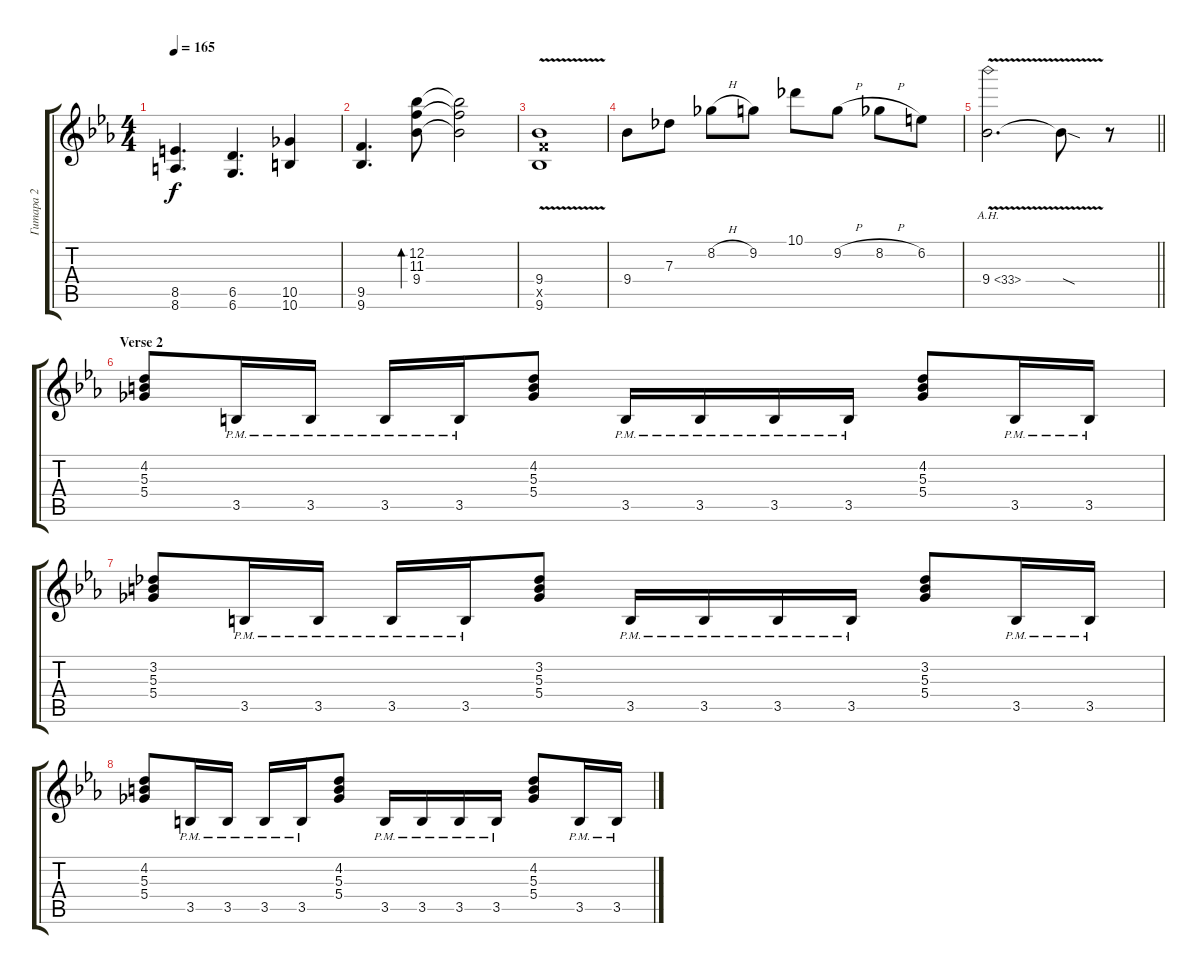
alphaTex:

\track ("Гитара 2" "Гитара 2") {instrument distortionguitar}
\staff {score tabs}
\tuning (Eb4 Bb3 Gb3 Db3 Ab2 Db2) {hide}
\ts (4 4)
\tempo 165
\clef g2
\ks cminor
(8.5 8.6).4{d dy f} (6.5 6.6).4{d} (10.5 10.6).4 |
(9.5 9.6).4{d} (12.2 11.3 9.4).8{bd 240} (12.2{t} 11.3{t} 9.4{t}).2 |
(9.4{v} 9.5{x} 9.6{v}).1 |
9.4.8 7.3.8 8.2{h}.8 9.2.8 10.1.8 9.2{h}.8 8.2{h}.8 6.2.8 |
\barLineRight lightlight
9.4{ah 24 v}.2{d} 9.4{sod t}.8 r.8 |
\section ("" "Verse 2")
(4.2 5.3 5.4).8 3.5{pm}.16 3.5{pm}.16 3.5{pm}.16 3.5{pm}.16 (4.2 5.3 5.4).8 3.5{pm}.16 3.5{pm}.16 3.5{pm}.16 3.5{pm}.16 (4.2 5.3 5.4).8 3.5{pm}.16 3.5{pm}.16 |
(3.2 5.3 5.4).8 3.5{pm}.16 3.5{pm}.16 3.5{pm}.16 3.5{pm}.16 (3.2 5.3 5.4).8 3.5{pm}.16 3.5{pm}.16 3.5{pm}.16 3.5{pm}.16 (3.2 5.3 5.4).8 3.5{pm}.16 3.5{pm}.16 |
(4.2 5.3 5.4).8 3.5{pm}.16 3.5{pm}.16 3.5{pm}.16 3.5{pm}.16 (4.2 5.3 5.4).8 3.5{pm}.16 3.5{pm}.16 3.5{pm}.16 3.5{pm}.16 (4.2 5.3 5.4).8 3.5{pm}.16 3.5{pm}.16
